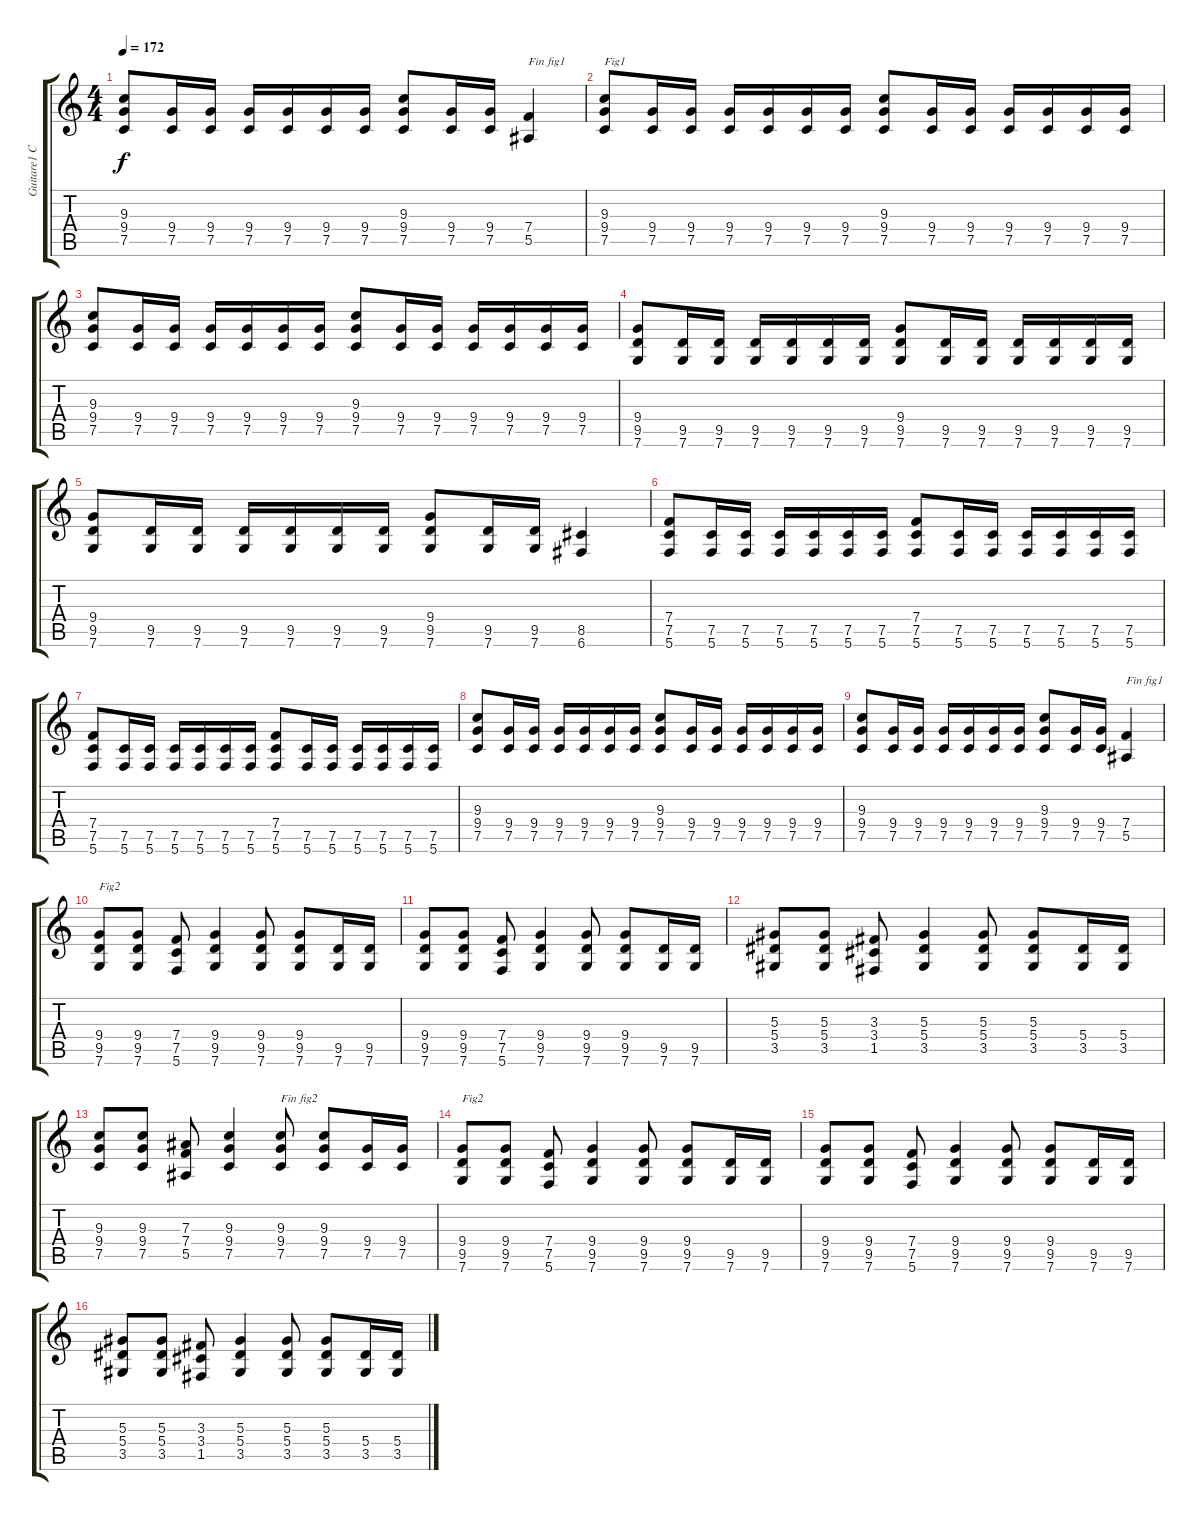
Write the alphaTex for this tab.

\track ("Guitare1 C" "Guitare1 C") {instrument distortionguitar}
\staff {score tabs}
\tuning (C4 G3 Eb3 Bb2 F2 C2) {hide}
\ts (4 4)
\tempo 172
\clef g2
\ks c
(9.3 9.4 7.5).8{dy f} (9.4 7.5).16 (9.4 7.5).16 (9.4 7.5).16 (9.4 7.5).16 (9.4 7.5).16 (9.4 7.5).16 (9.3 9.4 7.5).8 (9.4 7.5).16 (9.4 7.5).16 (7.4 5.5).4{txt "Fin fig1"} |
(9.3 9.4 7.5).8{txt "Fig1"} (9.4 7.5).16 (9.4 7.5).16 (9.4 7.5).16 (9.4 7.5).16 (9.4 7.5).16 (9.4 7.5).16 (9.3 9.4 7.5).8 (9.4 7.5).16 (9.4 7.5).16 (9.4 7.5).16 (9.4 7.5).16 (9.4 7.5).16 (9.4 7.5).16 |
(9.3 9.4 7.5).8 (9.4 7.5).16 (9.4 7.5).16 (9.4 7.5).16 (9.4 7.5).16 (9.4 7.5).16 (9.4 7.5).16 (9.3 9.4 7.5).8 (9.4 7.5).16 (9.4 7.5).16 (9.4 7.5).16 (9.4 7.5).16 (9.4 7.5).16 (9.4 7.5).16 |
(9.4 9.5 7.6).8 (9.5 7.6).16 (9.5 7.6).16 (9.5 7.6).16 (9.5 7.6).16 (9.5 7.6).16 (9.5 7.6).16 (9.4 9.5 7.6).8 (9.5 7.6).16 (9.5 7.6).16 (9.5 7.6).16 (9.5 7.6).16 (9.5 7.6).16 (9.5 7.6).16 |
(9.4 9.5 7.6).8 (9.5 7.6).16 (9.5 7.6).16 (9.5 7.6).16 (9.5 7.6).16 (9.5 7.6).16 (9.5 7.6).16 (9.4 9.5 7.6).8 (9.5 7.6).16 (9.5 7.6).16 (8.5 6.6).4 |
(7.4 7.5 5.6).8 (7.5 5.6).16 (7.5 5.6).16 (7.5 5.6).16 (7.5 5.6).16 (7.5 5.6).16 (7.5 5.6).16 (7.4 7.5 5.6).8 (7.5 5.6).16 (7.5 5.6).16 (7.5 5.6).16 (7.5 5.6).16 (7.5 5.6).16 (7.5 5.6).16 |
(7.4 7.5 5.6).8 (7.5 5.6).16 (7.5 5.6).16 (7.5 5.6).16 (7.5 5.6).16 (7.5 5.6).16 (7.5 5.6).16 (7.4 7.5 5.6).8 (7.5 5.6).16 (7.5 5.6).16 (7.5 5.6).16 (7.5 5.6).16 (7.5 5.6).16 (7.5 5.6).16 |
(9.3 9.4 7.5).8 (9.4 7.5).16 (9.4 7.5).16 (9.4 7.5).16 (9.4 7.5).16 (9.4 7.5).16 (9.4 7.5).16 (9.3 9.4 7.5).8 (9.4 7.5).16 (9.4 7.5).16 (9.4 7.5).16 (9.4 7.5).16 (9.4 7.5).16 (9.4 7.5).16 |
(9.3 9.4 7.5).8 (9.4 7.5).16 (9.4 7.5).16 (9.4 7.5).16 (9.4 7.5).16 (9.4 7.5).16 (9.4 7.5).16 (9.3 9.4 7.5).8 (9.4 7.5).16 (9.4 7.5).16 (7.4 5.5).4{txt "Fin fig1"} |
(9.4 9.5 7.6).8{txt "Fig2"} (9.4 9.5 7.6).8 (7.4 7.5 5.6).8 (9.4 9.5 7.6).4 (9.4 9.5 7.6).8 (9.4 9.5 7.6).8 (9.5 7.6).16 (9.5 7.6).16 |
(9.4 9.5 7.6).8 (9.4 9.5 7.6).8 (7.4 7.5 5.6).8 (9.4 9.5 7.6).4 (9.4 9.5 7.6).8 (9.4 9.5 7.6).8 (9.5 7.6).16 (9.5 7.6).16 |
(5.3 5.4 3.5).8 (5.3 5.4 3.5).8 (3.3 3.4 1.5).8 (5.3 5.4 3.5).4 (5.3 5.4 3.5).8 (5.3 5.4 3.5).8 (5.4 3.5).16 (5.4 3.5).16 |
(9.3 9.4 7.5).8 (9.3 9.4 7.5).8 (7.3 7.4 5.5).8 (9.3 9.4 7.5).4 (9.3 9.4 7.5).8{txt "Fin fig2"} (9.3 9.4 7.5).8 (9.4 7.5).16 (9.4 7.5).16 |
(9.4 9.5 7.6).8{txt "Fig2"} (9.4 9.5 7.6).8 (7.4 7.5 5.6).8 (9.4 9.5 7.6).4 (9.4 9.5 7.6).8 (9.4 9.5 7.6).8 (9.5 7.6).16 (9.5 7.6).16 |
(9.4 9.5 7.6).8 (9.4 9.5 7.6).8 (7.4 7.5 5.6).8 (9.4 9.5 7.6).4 (9.4 9.5 7.6).8 (9.4 9.5 7.6).8 (9.5 7.6).16 (9.5 7.6).16 |
(5.3 5.4 3.5).8 (5.3 5.4 3.5).8 (3.3 3.4 1.5).8 (5.3 5.4 3.5).4 (5.3 5.4 3.5).8 (5.3 5.4 3.5).8 (5.4 3.5).16 (5.4 3.5).16
